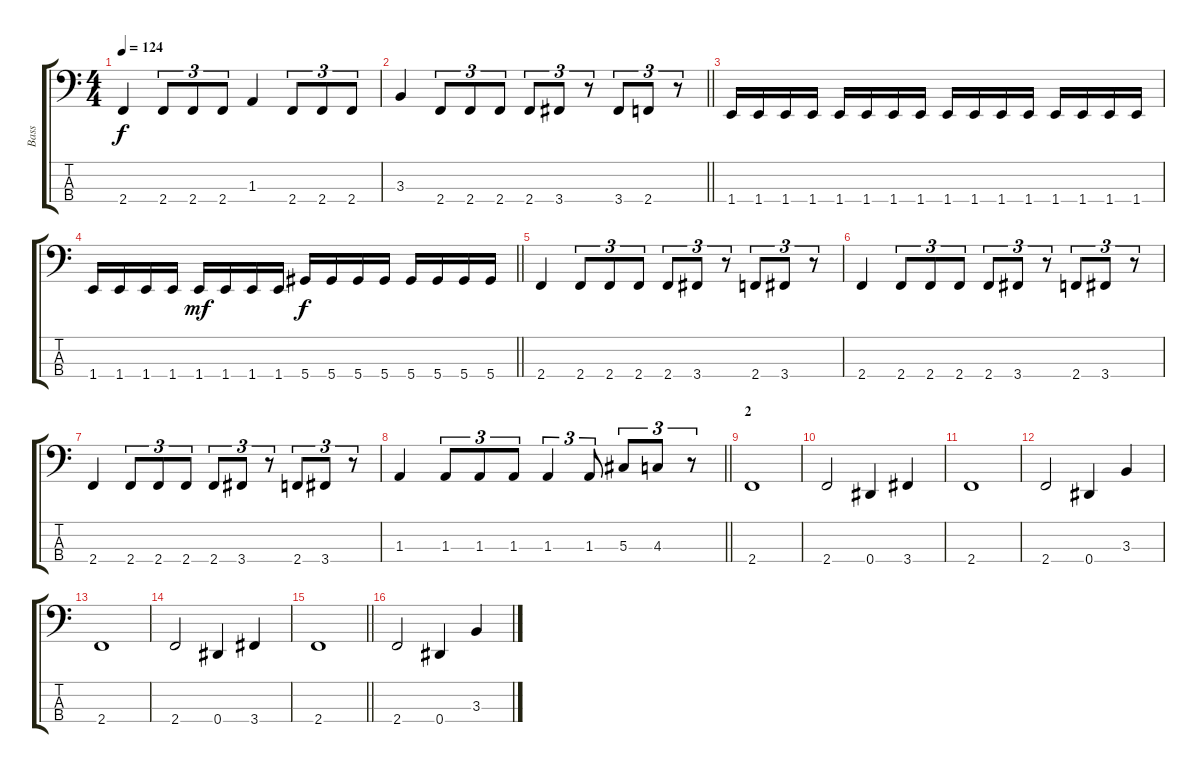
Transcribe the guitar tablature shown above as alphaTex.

\track ("Bass" "Bass") {instrument electricbassfinger}
\staff {score tabs}
\tuning (Gb2 Db2 Ab1 Eb1) {hide}
\ts (4 4)
\tempo 124
\clef f4
\ks c
2.4.4{dy f} 2.4.8{tu (3 2)} 2.4.8{tu (3 2)} 2.4.8{tu (3 2)} 1.3.4 2.4.8{tu (3 2)} 2.4.8{tu (3 2)} 2.4.8{tu (3 2)} |
\barLineRight lightlight
3.3.4 2.4.8{tu (3 2)} 2.4.8{tu (3 2)} 2.4.8{tu (3 2)} 2.4.8{tu (3 2)} 3.4.8{tu (3 2)} r.8{tu (3 2)} 3.4.8{tu (3 2)} 2.4.8{tu (3 2)} r.8{tu (3 2)} |
1.4.16 1.4.16 1.4.16 1.4.16 1.4.16 1.4.16 1.4.16 1.4.16 1.4.16 1.4.16 1.4.16 1.4.16 1.4.16 1.4.16 1.4.16 1.4.16 |
\barLineRight lightlight
1.4.16 1.4.16 1.4.16 1.4.16 1.4.16{dy mf} 1.4.16 1.4.16 1.4.16 5.4.16{dy f} 5.4.16 5.4.16 5.4.16 5.4.16 5.4.16 5.4.16 5.4.16 |
2.4.4 2.4.8{tu (3 2)} 2.4.8{tu (3 2)} 2.4.8{tu (3 2)} 2.4.8{tu (3 2)} 3.4.8{tu (3 2)} r.8{tu (3 2)} 2.4.8{tu (3 2)} 3.4.8{tu (3 2)} r.8{tu (3 2)} |
2.4.4 2.4.8{tu (3 2)} 2.4.8{tu (3 2)} 2.4.8{tu (3 2)} 2.4.8{tu (3 2)} 3.4.8{tu (3 2)} r.8{tu (3 2)} 2.4.8{tu (3 2)} 3.4.8{tu (3 2)} r.8{tu (3 2)} |
2.4.4 2.4.8{tu (3 2)} 2.4.8{tu (3 2)} 2.4.8{tu (3 2)} 2.4.8{tu (3 2)} 3.4.8{tu (3 2)} r.8{tu (3 2)} 2.4.8{tu (3 2)} 3.4.8{tu (3 2)} r.8{tu (3 2)} |
\barLineRight lightlight
1.3.4 1.3.8{tu (3 2)} 1.3.8{tu (3 2)} 1.3.8{tu (3 2)} 1.3.4{tu (3 2)} 1.3.8{tu (3 2)} 5.3.8{tu (3 2)} 4.3.8{tu (3 2)} r.8{tu (3 2)} |
\section ("" "2")
2.4.1 |
2.4.2 0.4.4 3.4.4 |
2.4.1 |
2.4.2 0.4.4 3.3.4 |
2.4.1 |
2.4.2 0.4.4 3.4.4 |
\barLineRight lightlight
2.4.1 |
2.4.2 0.4.4 3.3.4
